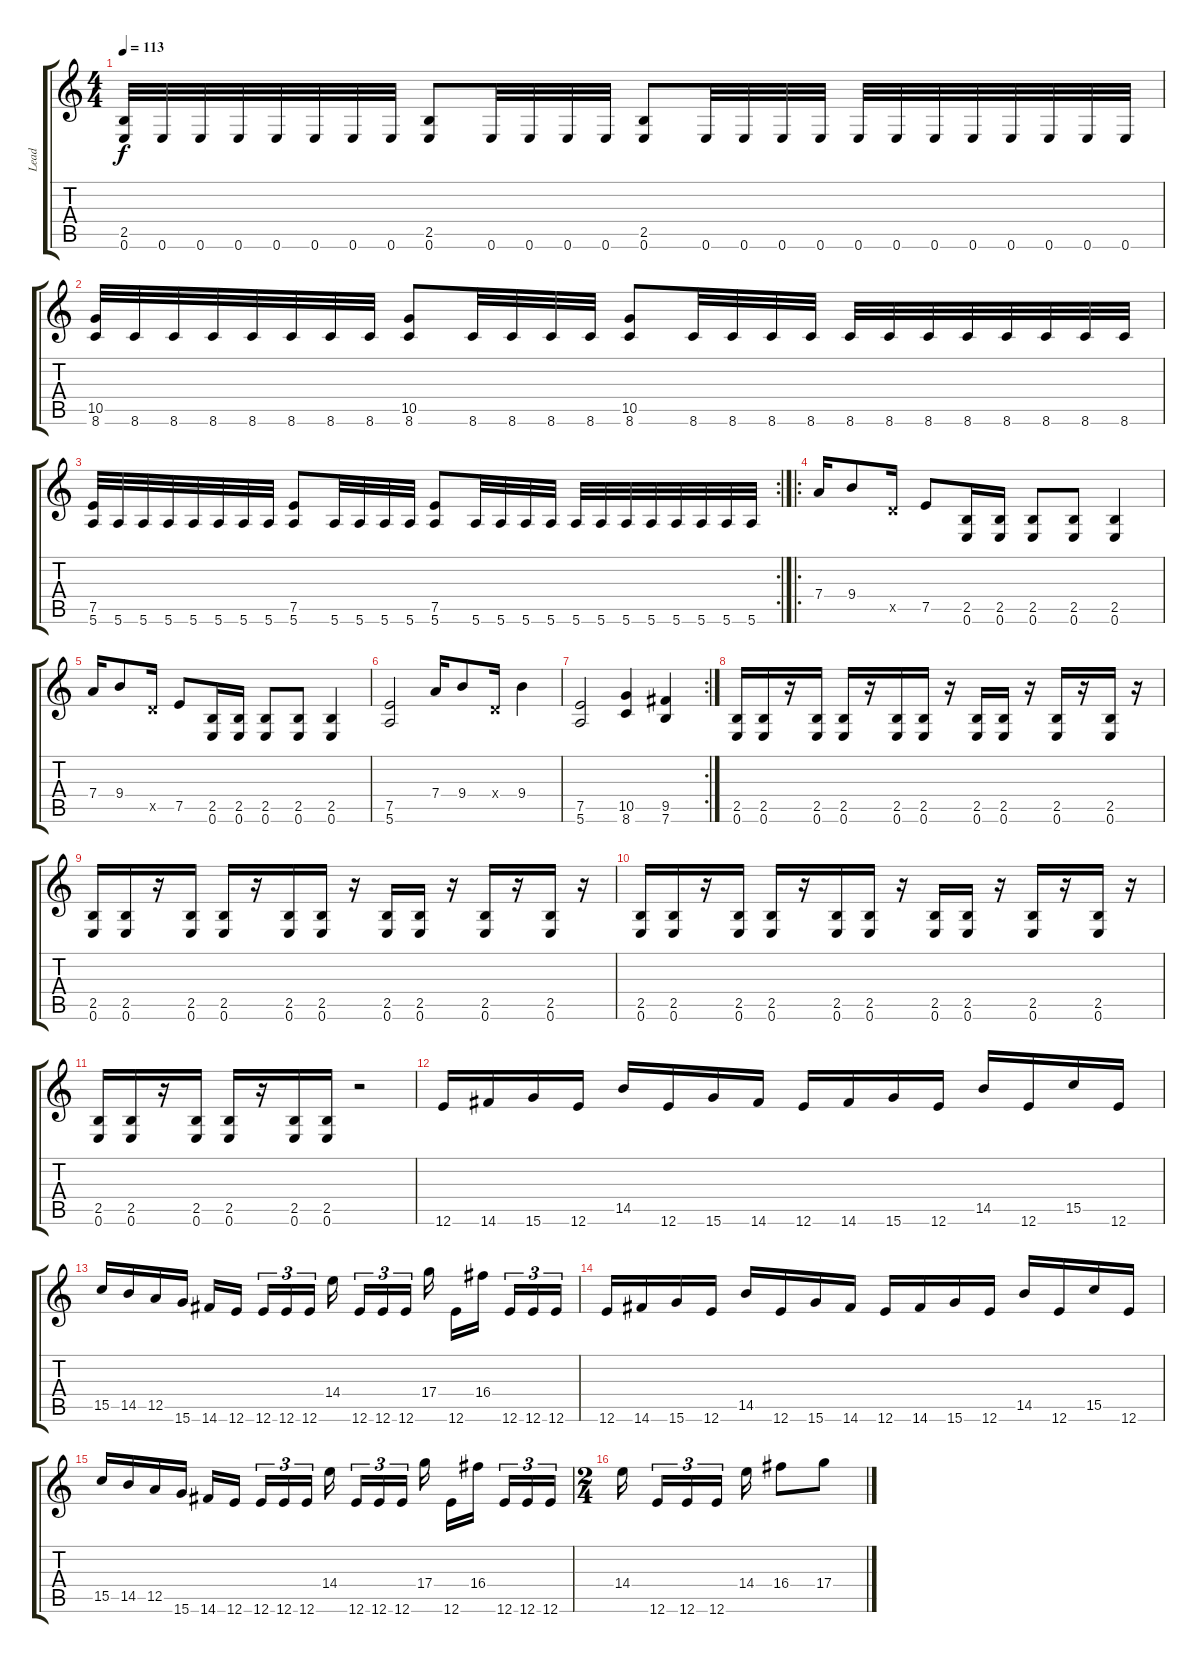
\track ("Lead" "Lead") {instrument distortionguitar}
\staff {score tabs}
\tuning (E4 B3 G3 D3 A2 E2) {hide}
\ts (4 4)
\tempo 113
\clef g2
\ks c
(2.5 0.6).32{dy f} 0.6.32 0.6.32 0.6.32 0.6.32 0.6.32 0.6.32 0.6.32 (2.5 0.6).8 0.6.32 0.6.32 0.6.32 0.6.32 (2.5 0.6).8 0.6.32 0.6.32 0.6.32 0.6.32 0.6.32 0.6.32 0.6.32 0.6.32 0.6.32 0.6.32 0.6.32 0.6.32 |
(10.5 8.6).32 8.6.32 8.6.32 8.6.32 8.6.32 8.6.32 8.6.32 8.6.32 (10.5 8.6).8 8.6.32 8.6.32 8.6.32 8.6.32 (10.5 8.6).8 8.6.32 8.6.32 8.6.32 8.6.32 8.6.32 8.6.32 8.6.32 8.6.32 8.6.32 8.6.32 8.6.32 8.6.32 |
\rc 2
(7.5 5.6).32 5.6.32 5.6.32 5.6.32 5.6.32 5.6.32 5.6.32 5.6.32 (7.5 5.6).8 5.6.32 5.6.32 5.6.32 5.6.32 (7.5 5.6).8 5.6.32 5.6.32 5.6.32 5.6.32 5.6.32 5.6.32 5.6.32 5.6.32 5.6.32 5.6.32 5.6.32 5.6.32 |
\ro
7.4.16 9.4.8 5.5{x}.16 7.5.8 (2.5 0.6).16 (2.5 0.6).16 (2.5 0.6).8 (2.5 0.6).8 (2.5 0.6).4 |
7.4.16 9.4.8 5.5{x}.16 7.5.8 (2.5 0.6).16 (2.5 0.6).16 (2.5 0.6).8 (2.5 0.6).8 (2.5 0.6).4 |
(7.5 5.6).2 7.4.16 9.4.8 0.4{x}.16 9.4.4 |
\rc 2
(7.5 5.6).2 (10.5 8.6).4 (9.5 7.6).4 |
(2.5 0.6).16 (2.5 0.6).16 r.16 (2.5 0.6).16 (2.5 0.6).16 r.16 (2.5 0.6).16 (2.5 0.6).16 r.16 (2.5 0.6).16 (2.5 0.6).16 r.16 (2.5 0.6).16 r.16 (2.5 0.6).16 r.16 |
(2.5 0.6).16 (2.5 0.6).16 r.16 (2.5 0.6).16 (2.5 0.6).16 r.16 (2.5 0.6).16 (2.5 0.6).16 r.16 (2.5 0.6).16 (2.5 0.6).16 r.16 (2.5 0.6).16 r.16 (2.5 0.6).16 r.16 |
(2.5 0.6).16 (2.5 0.6).16 r.16 (2.5 0.6).16 (2.5 0.6).16 r.16 (2.5 0.6).16 (2.5 0.6).16 r.16 (2.5 0.6).16 (2.5 0.6).16 r.16 (2.5 0.6).16 r.16 (2.5 0.6).16 r.16 |
(2.5 0.6).16 (2.5 0.6).16 r.16 (2.5 0.6).16 (2.5 0.6).16 r.16 (2.5 0.6).16 (2.5 0.6).16 r.2 |
12.6.16 14.6.16 15.6.16 12.6.16 14.5.16 12.6.16 15.6.16 14.6.16 12.6.16 14.6.16 15.6.16 12.6.16 14.5.16 12.6.16 15.5.16 12.6.16 |
15.5.16 14.5.16 12.5.16 15.6.16 14.6.16 12.6.16 12.6.16{tu (3 2)} 12.6.16{tu (3 2)} 12.6.16{tu (3 2)} 14.4.16 12.6.16{tu (3 2)} 12.6.16{tu (3 2)} 12.6.16{tu (3 2)} 17.4.16 12.6.16 16.4.16 12.6.16{tu (3 2)} 12.6.16{tu (3 2)} 12.6.16{tu (3 2)} |
12.6.16 14.6.16 15.6.16 12.6.16 14.5.16 12.6.16 15.6.16 14.6.16 12.6.16 14.6.16 15.6.16 12.6.16 14.5.16 12.6.16 15.5.16 12.6.16 |
15.5.16 14.5.16 12.5.16 15.6.16 14.6.16 12.6.16 12.6.16{tu (3 2)} 12.6.16{tu (3 2)} 12.6.16{tu (3 2)} 14.4.16 12.6.16{tu (3 2)} 12.6.16{tu (3 2)} 12.6.16{tu (3 2)} 17.4.16 12.6.16 16.4.16 12.6.16{tu (3 2)} 12.6.16{tu (3 2)} 12.6.16{tu (3 2)} |
\ts (2 4)
14.4.16 12.6.16{tu (3 2)} 12.6.16{tu (3 2)} 12.6.16{tu (3 2)} 14.4.16 16.4.8 17.4.8
